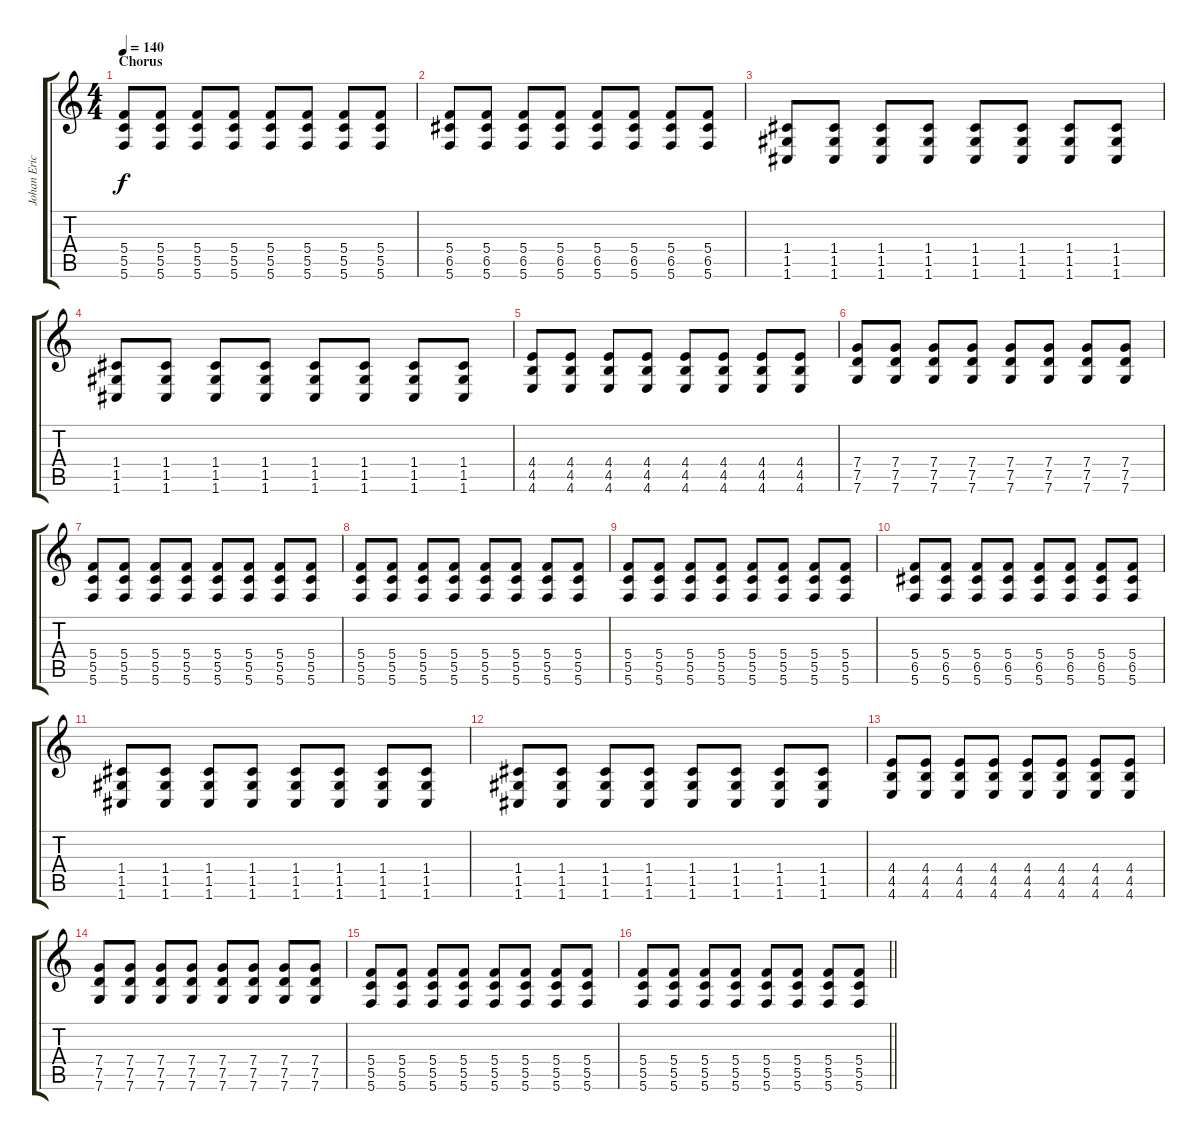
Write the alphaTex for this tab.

\track ("Johan Ericson " "Johan Eric") {instrument distortionguitar}
\staff {score tabs}
\tuning (D4 A3 F3 C3 G2 C2) {hide}
\ts (4 4)
\section ("" "Chorus")
\tempo 140
\clef g2
\ks c
(5.4 5.5 5.6).8{dy f} (5.4 5.5 5.6).8 (5.4 5.5 5.6).8 (5.4 5.5 5.6).8 (5.4 5.5 5.6).8 (5.4 5.5 5.6).8 (5.4 5.5 5.6).8 (5.4 5.5 5.6).8 |
(5.4 6.5 5.6).8 (5.4 6.5 5.6).8 (5.4 6.5 5.6).8 (5.4 6.5 5.6).8 (5.4 6.5 5.6).8 (5.4 6.5 5.6).8 (5.4 6.5 5.6).8 (5.4 6.5 5.6).8 |
(1.4 1.5 1.6).8 (1.4 1.5 1.6).8 (1.4 1.5 1.6).8 (1.4 1.5 1.6).8 (1.4 1.5 1.6).8 (1.4 1.5 1.6).8 (1.4 1.5 1.6).8 (1.4 1.5 1.6).8 |
(1.4 1.5 1.6).8 (1.4 1.5 1.6).8 (1.4 1.5 1.6).8 (1.4 1.5 1.6).8 (1.4 1.5 1.6).8 (1.4 1.5 1.6).8 (1.4 1.5 1.6).8 (1.4 1.5 1.6).8 |
(4.4 4.5 4.6).8 (4.4 4.5 4.6).8 (4.4 4.5 4.6).8 (4.4 4.5 4.6).8 (4.4 4.5 4.6).8 (4.4 4.5 4.6).8 (4.4 4.5 4.6).8 (4.4 4.5 4.6).8 |
(7.4 7.5 7.6).8 (7.4 7.5 7.6).8 (7.4 7.5 7.6).8 (7.4 7.5 7.6).8 (7.4 7.5 7.6).8 (7.4 7.5 7.6).8 (7.4 7.5 7.6).8 (7.4 7.5 7.6).8 |
(5.4 5.5 5.6).8 (5.4 5.5 5.6).8 (5.4 5.5 5.6).8 (5.4 5.5 5.6).8 (5.4 5.5 5.6).8 (5.4 5.5 5.6).8 (5.4 5.5 5.6).8 (5.4 5.5 5.6).8 |
(5.4 5.5 5.6).8 (5.4 5.5 5.6).8 (5.4 5.5 5.6).8 (5.4 5.5 5.6).8 (5.4 5.5 5.6).8 (5.4 5.5 5.6).8 (5.4 5.5 5.6).8 (5.4 5.5 5.6).8 |
(5.4 5.5 5.6).8 (5.4 5.5 5.6).8 (5.4 5.5 5.6).8 (5.4 5.5 5.6).8 (5.4 5.5 5.6).8 (5.4 5.5 5.6).8 (5.4 5.5 5.6).8 (5.4 5.5 5.6).8 |
(5.4 6.5 5.6).8 (5.4 6.5 5.6).8 (5.4 6.5 5.6).8 (5.4 6.5 5.6).8 (5.4 6.5 5.6).8 (5.4 6.5 5.6).8 (5.4 6.5 5.6).8 (5.4 6.5 5.6).8 |
(1.4 1.5 1.6).8 (1.4 1.5 1.6).8 (1.4 1.5 1.6).8 (1.4 1.5 1.6).8 (1.4 1.5 1.6).8 (1.4 1.5 1.6).8 (1.4 1.5 1.6).8 (1.4 1.5 1.6).8 |
(1.4 1.5 1.6).8 (1.4 1.5 1.6).8 (1.4 1.5 1.6).8 (1.4 1.5 1.6).8 (1.4 1.5 1.6).8 (1.4 1.5 1.6).8 (1.4 1.5 1.6).8 (1.4 1.5 1.6).8 |
(4.4 4.5 4.6).8 (4.4 4.5 4.6).8 (4.4 4.5 4.6).8 (4.4 4.5 4.6).8 (4.4 4.5 4.6).8 (4.4 4.5 4.6).8 (4.4 4.5 4.6).8 (4.4 4.5 4.6).8 |
(7.4 7.5 7.6).8 (7.4 7.5 7.6).8 (7.4 7.5 7.6).8 (7.4 7.5 7.6).8 (7.4 7.5 7.6).8 (7.4 7.5 7.6).8 (7.4 7.5 7.6).8 (7.4 7.5 7.6).8 |
(5.4 5.5 5.6).8 (5.4 5.5 5.6).8 (5.4 5.5 5.6).8 (5.4 5.5 5.6).8 (5.4 5.5 5.6).8 (5.4 5.5 5.6).8 (5.4 5.5 5.6).8 (5.4 5.5 5.6).8 |
\barLineRight lightlight
(5.4 5.5 5.6).8 (5.4 5.5 5.6).8 (5.4 5.5 5.6).8 (5.4 5.5 5.6).8 (5.4 5.5 5.6).8 (5.4 5.5 5.6).8 (5.4 5.5 5.6).8 (5.4 5.5 5.6).8
